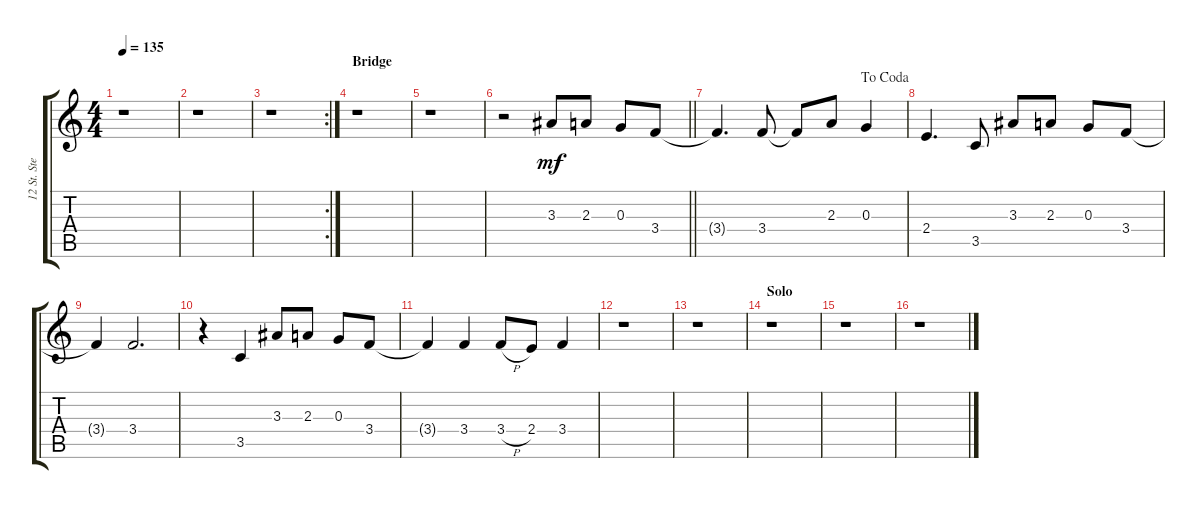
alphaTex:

\track ("12 St. Steel Guitar" "12 St. Ste") {instrument acousticguitarsteel}
\staff {score tabs}
\tuning (E4 B3 G3 D3 A2 E2) {hide}
\ts (4 4)
\tempo 135
\clef g2
\ks c
r.1{dy mf} |
r.1 |
\rc 2
r.1 |
\section ("" "Bridge")
r.1 |
r.1 |
\barLineRight lightlight
r.2 3.3.8 2.3.8 0.3.8 3.4.8 |
\jump dacoda
3.4{t}.4{d} 3.4.8 3.4{t}.8 2.3.8 0.3.4 |
2.4.4{d} 3.5.8 3.3.8 2.3.8 0.3.8 3.4.8 |
3.4{t}.4 3.4.2{d} |
r.4 3.5.4 3.3.8 2.3.8 0.3.8 3.4.8 |
3.4{t}.4 3.4.4 3.4{h}.8 2.4.8 3.4.4 |
r.1 |
r.1 |
\section ("" "Solo")
r.1 |
r.1 |
r.1
